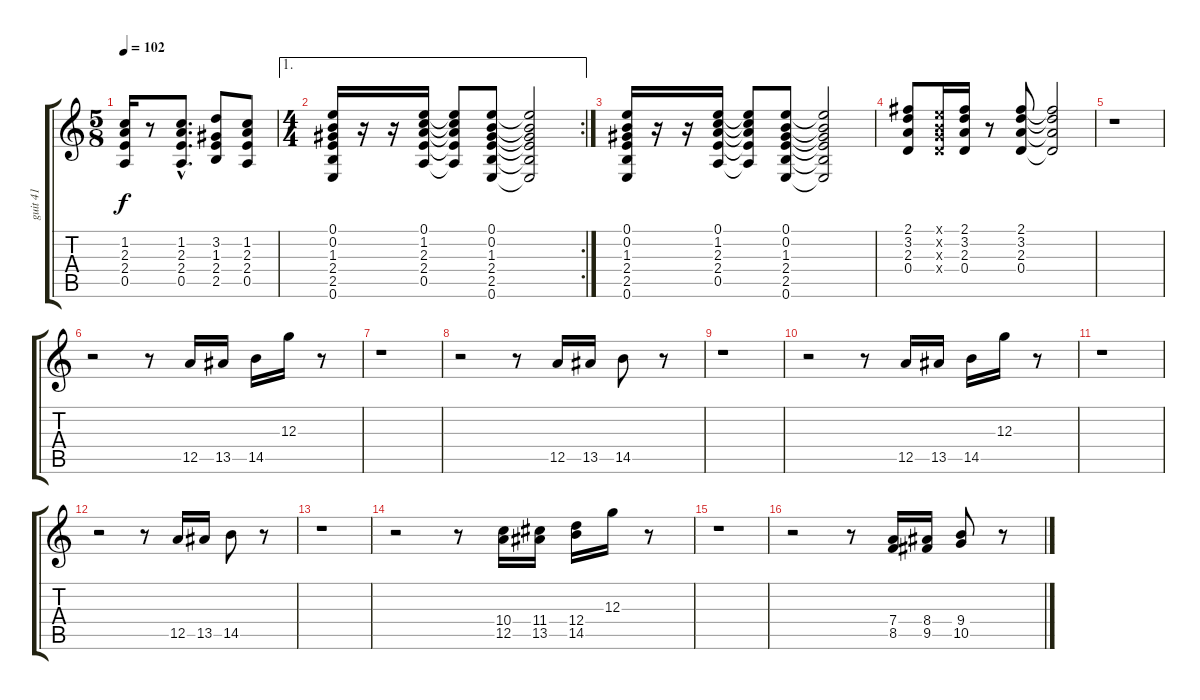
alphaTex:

\track ("guit 41" "guit 41") {instrument distortionguitar}
\staff {score tabs}
\tuning (E4 B3 G3 D3 A2 E2) {hide}
\ts (5 8)
\tempo 102
\clef g2
\ks c
(1.2 2.3 2.4 0.5).16{dy f} r.8 (1.2{hac} 2.3{hac} 2.4{hac} 0.5{hac}).8{d} (3.2 1.3 2.4 2.5).8 (1.2 2.3 2.4 0.5).8 |
\ae 1
\rc 2
\ts (4 4)
(0.1 0.2 1.3 2.4 2.5 0.6).16 r.16 r.16 (0.1 1.2 2.3 2.4 0.5).16 (0.1{t} 1.2{t} 2.3{t} 2.4{t} 0.5{t}).8 (0.1 0.2 1.3 2.4 2.5 0.6).8 (0.1{t} 0.2{t} 1.3{t} 2.4{t} 2.5{t} 0.6{t}).2 |
(0.1 0.2 1.3 2.4 2.5 0.6).16 r.16 r.16 (0.1 1.2 2.3 2.4 0.5).16 (0.1{t} 1.2{t} 2.3{t} 2.4{t} 0.5{t}).8 (0.1 0.2 1.3 2.4 2.5 0.6).8 (0.1{t} 0.2{t} 1.3{t} 2.4{t} 2.5{t} 0.6{t}).2 |
(2.1 3.2 2.3 0.4).8 (0.1{x} 0.2{x} 0.3{x} 0.4{x}).16 (2.1 3.2 2.3 0.4).16 r.8 (2.1 3.2 2.3 0.4).8 (2.1{t} 3.2{t} 2.3{t} 0.4{t}).2 |
r.1 |
r.2 r.8 12.5.16 13.5.16 14.5.16 12.3.16 r.8 |
r.1 |
r.2 r.8 12.5.16 13.5.16 14.5.8 r.8 |
r.1 |
r.2 r.8 12.5.16 13.5.16 14.5.16 12.3.16 r.8 |
r.1 |
r.2 r.8 12.5.16 13.5.16 14.5.8 r.8 |
r.1 |
r.2 r.8 (10.4 12.5).16 (11.4 13.5).16 (12.4 14.5).16 12.3.16 r.8 |
r.1 |
r.2 r.8 (7.4 8.5).16 (8.4 9.5).16 (9.4 10.5).8 r.8
